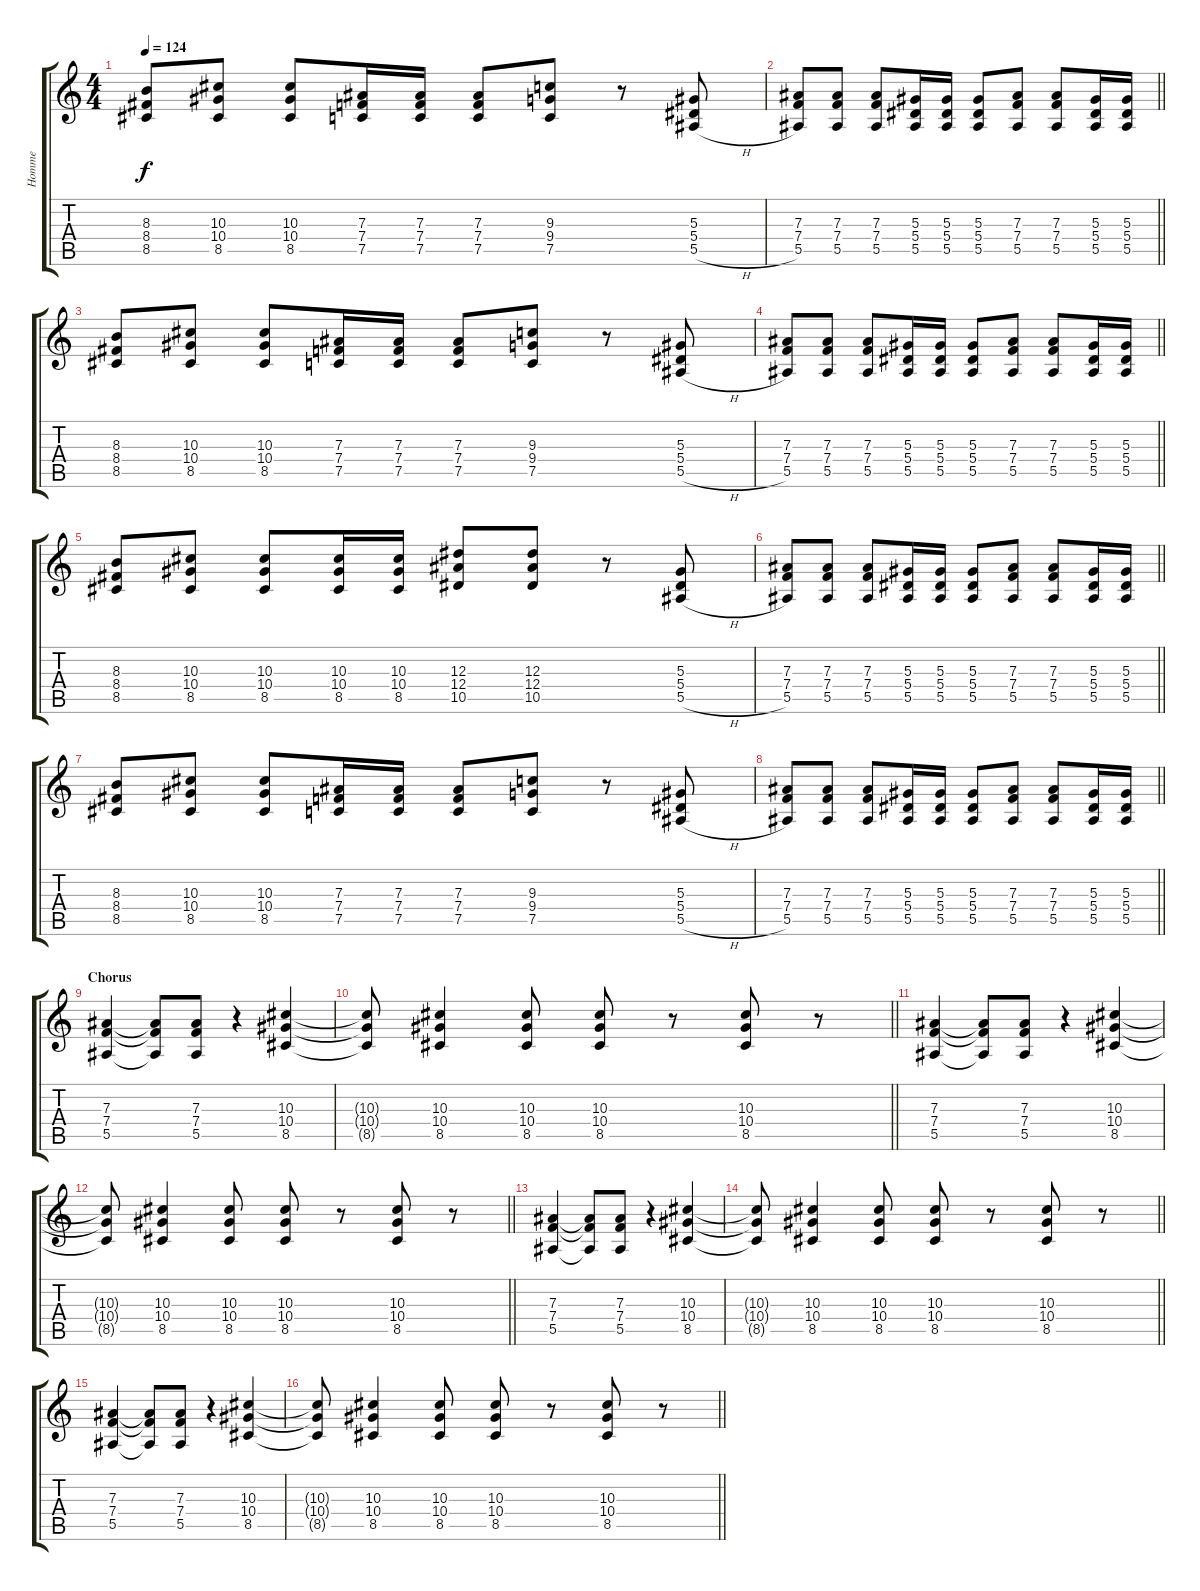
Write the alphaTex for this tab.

\track ("Homme" "Homme") {instrument distortionguitar}
\staff {score tabs}
\tuning (C4 G3 Eb3 Bb2 F2 C2) {hide}
\ts (4 4)
\tempo 124
\clef g2
\ks c
(8.3 8.4 8.5).8{dy f} (10.3 10.4 8.5).8 (10.3 10.4 8.5).8 (7.3 7.4 7.5).16 (7.3 7.4 7.5).16 (7.3 7.4 7.5).8 (9.3 9.4 7.5).8 r.8 (5.3 5.4 5.5{h}).8 |
\barLineRight lightlight
(7.3 7.4 5.5).8 (7.3 7.4 5.5).8 (7.3 7.4 5.5).8 (5.3 5.4 5.5).16 (5.3 5.4 5.5).16 (5.3 5.4 5.5).8 (7.3 7.4 5.5).8 (7.3 7.4 5.5).8 (5.3 5.4 5.5).16 (5.3 5.4 5.5).16 |
(8.3 8.4 8.5).8 (10.3 10.4 8.5).8 (10.3 10.4 8.5).8 (7.3 7.4 7.5).16 (7.3 7.4 7.5).16 (7.3 7.4 7.5).8 (9.3 9.4 7.5).8 r.8 (5.3 5.4 5.5{h}).8 |
\barLineRight lightlight
(7.3 7.4 5.5).8 (7.3 7.4 5.5).8 (7.3 7.4 5.5).8 (5.3 5.4 5.5).16 (5.3 5.4 5.5).16 (5.3 5.4 5.5).8 (7.3 7.4 5.5).8 (7.3 7.4 5.5).8 (5.3 5.4 5.5).16 (5.3 5.4 5.5).16 |
(8.3 8.4 8.5).8 (10.3 10.4 8.5).8 (10.3 10.4 8.5).8 (10.3 10.4 8.5).16 (10.3 10.4 8.5).16 (12.3 12.4 10.5).8 (12.3 12.4 10.5).8 r.8 (5.3 5.4 5.5{h}).8 |
\barLineRight lightlight
(7.3 7.4 5.5).8 (7.3 7.4 5.5).8 (7.3 7.4 5.5).8 (5.3 5.4 5.5).16 (5.3 5.4 5.5).16 (5.3 5.4 5.5).8 (7.3 7.4 5.5).8 (7.3 7.4 5.5).8 (5.3 5.4 5.5).16 (5.3 5.4 5.5).16 |
(8.3 8.4 8.5).8 (10.3 10.4 8.5).8 (10.3 10.4 8.5).8 (7.3 7.4 7.5).16 (7.3 7.4 7.5).16 (7.3 7.4 7.5).8 (9.3 9.4 7.5).8 r.8 (5.3 5.4 5.5{h}).8 |
\barLineRight lightlight
(7.3 7.4 5.5).8 (7.3 7.4 5.5).8 (7.3 7.4 5.5).8 (5.3 5.4 5.5).16 (5.3 5.4 5.5).16 (5.3 5.4 5.5).8 (7.3 7.4 5.5).8 (7.3 7.4 5.5).8 (5.3 5.4 5.5).16 (5.3 5.4 5.5).16 |
\section ("" "Chorus")
(7.3 7.4 5.5).4 (7.3{t} 7.4{t} 5.5{t}).8 (7.3 7.4 5.5).8 r.4 (10.3 10.4 8.5).4 |
\barLineRight lightlight
(10.3{t} 10.4{t} 8.5{t}).8 (10.3 10.4 8.5).4 (10.3 10.4 8.5).8 (10.3 10.4 8.5).8 r.8 (10.3 10.4 8.5).8 r.8 |
(7.3 7.4 5.5).4 (7.3{t} 7.4{t} 5.5{t}).8 (7.3 7.4 5.5).8 r.4 (10.3 10.4 8.5).4 |
\barLineRight lightlight
(10.3{t} 10.4{t} 8.5{t}).8 (10.3 10.4 8.5).4 (10.3 10.4 8.5).8 (10.3 10.4 8.5).8 r.8 (10.3 10.4 8.5).8 r.8 |
(7.3 7.4 5.5).4 (7.3{t} 7.4{t} 5.5{t}).8 (7.3 7.4 5.5).8 r.4 (10.3 10.4 8.5).4 |
\barLineRight lightlight
(10.3{t} 10.4{t} 8.5{t}).8 (10.3 10.4 8.5).4 (10.3 10.4 8.5).8 (10.3 10.4 8.5).8 r.8 (10.3 10.4 8.5).8 r.8 |
(7.3 7.4 5.5).4 (7.3{t} 7.4{t} 5.5{t}).8 (7.3 7.4 5.5).8 r.4 (10.3 10.4 8.5).4 |
\barLineRight lightlight
(10.3{t} 10.4{t} 8.5{t}).8 (10.3 10.4 8.5).4 (10.3 10.4 8.5).8 (10.3 10.4 8.5).8 r.8 (10.3 10.4 8.5).8 r.8
